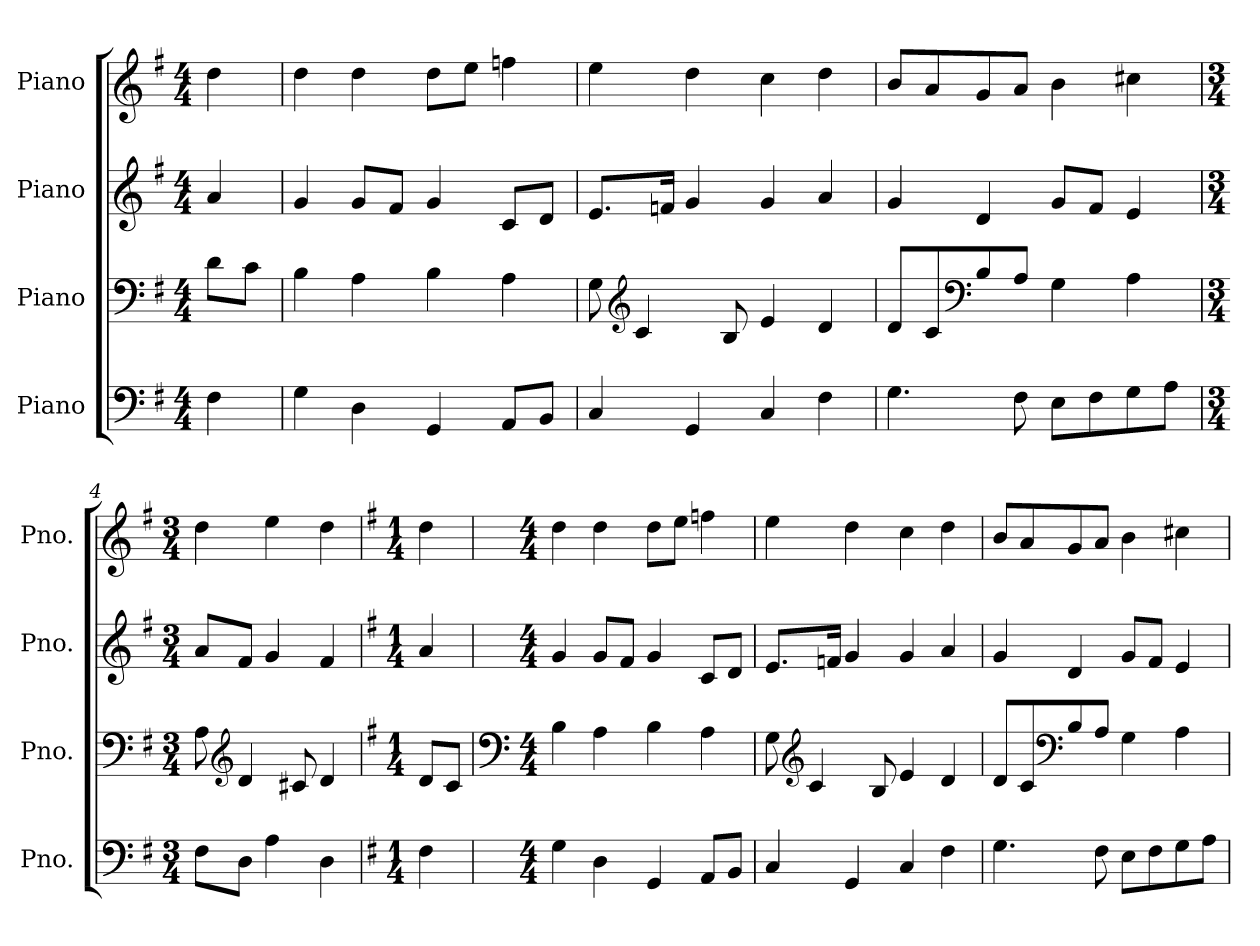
**kern	**kern	**kern	**kern
*part4	*part3	*part2	*part1
*staff4	*staff3	*staff2	*staff1
*I"Piano	*I"Piano	*I"Piano	*I"Piano
*I'Pno.	*I'Pno.	*I'Pno.	*I'Pno.
*clefF4	*clefF4	*clefG2	*clefG2
*k[f#]	*k[f#]	*k[f#]	*k[f#]
*M4/4	*M4/4	*M4/4	*M4/4
*MM120	*MM120	*MM120	*MM120
=	=	=	=
4F#\	8d\L	4a/	4dd\
.	8c\J	.	.
=1	=1	=1	=1
4G\	4B\	4g/	4dd\
4D\	4A\	8g/L	4dd\
.	.	8f#/J	.
4GG/	4B\	4g/	8dd\L
.	.	.	8ee\J
8AA/L	4A\	8c/L	4ffn\
8BB/J	.	8d/J	.
=2	=2	=2	=2
4C/	8G\	8.e/L	4ee\
*	*clefG2	*	*
.	4c/	.	.
.	.	16fn/Jk	.
4GG/	.	4g/	4dd\
.	8B/	.	.
4C/	4e/	4g/	4cc\
4F#\	4d/	4a/	4dd\
=3	=3	=3	=3
4.G\	8d/L	4g/	8b/L
.	8c/	.	8a/
*	*clefF4	*	*
.	8B/	4d/	8g/
8F#\	8A/J	.	8a/J
8E\L	4G\	8g/L	4b\
8F#\	.	8f#/J	.
8G\	4A\	4e/	4cc#X\
8A\J	.	.	.
=4	=4	=4	=4
*M3/4	*M3/4	*M3/4	*M3/4
8F#\L	8A\	8a/L	4dd\
*	*clefG2	*	*
8D\J	4d/	8f#/J	.
4A\	.	4g/	4ee\
.	8c#X/	.	.
4D\	4d/	4f#/	4dd\
!!LO:LB:g=z
=5	=5	=5	=5
*k[f#]	*k[f#]	*k[f#]	*k[f#]
*M1/4	*M1/4	*M1/4	*M1/4
4F#\	8d/L	4a/	4dd\
.	8c/J	.	.
=6	=6	=6	=6
*	*clefF4	*	*
*M4/4	*M4/4	*M4/4	*M4/4
4G\	4B\	4g/	4dd\
4D\	4A\	8g/L	4dd\
.	.	8f#/J	.
4GG/	4B\	4g/	8dd\L
.	.	.	8ee\J
8AA/L	4A\	8c/L	4ffn\
8BB/J	.	8d/J	.
=7	=7	=7	=7
4C/	8G\	8.e/L	4ee\
*	*clefG2	*	*
.	4c/	.	.
.	.	16fn/Jk	.
4GG/	.	4g/	4dd\
.	8B/	.	.
4C/	4e/	4g/	4cc\
4F#\	4d/	4a/	4dd\
=8	=8	=8	=8
4.G\	8d/L	4g/	8b/L
.	8c/	.	8a/
*	*clefF4	*	*
.	8B/	4d/	8g/
8F#\	8A/J	.	8a/J
8E\L	4G\	8g/L	4b\
8F#\	.	8f#/J	.
8G\	4A\	4e/	4cc#X\
8A\J	.	.	.
=	=	=	=
*-	*-	*-	*-
